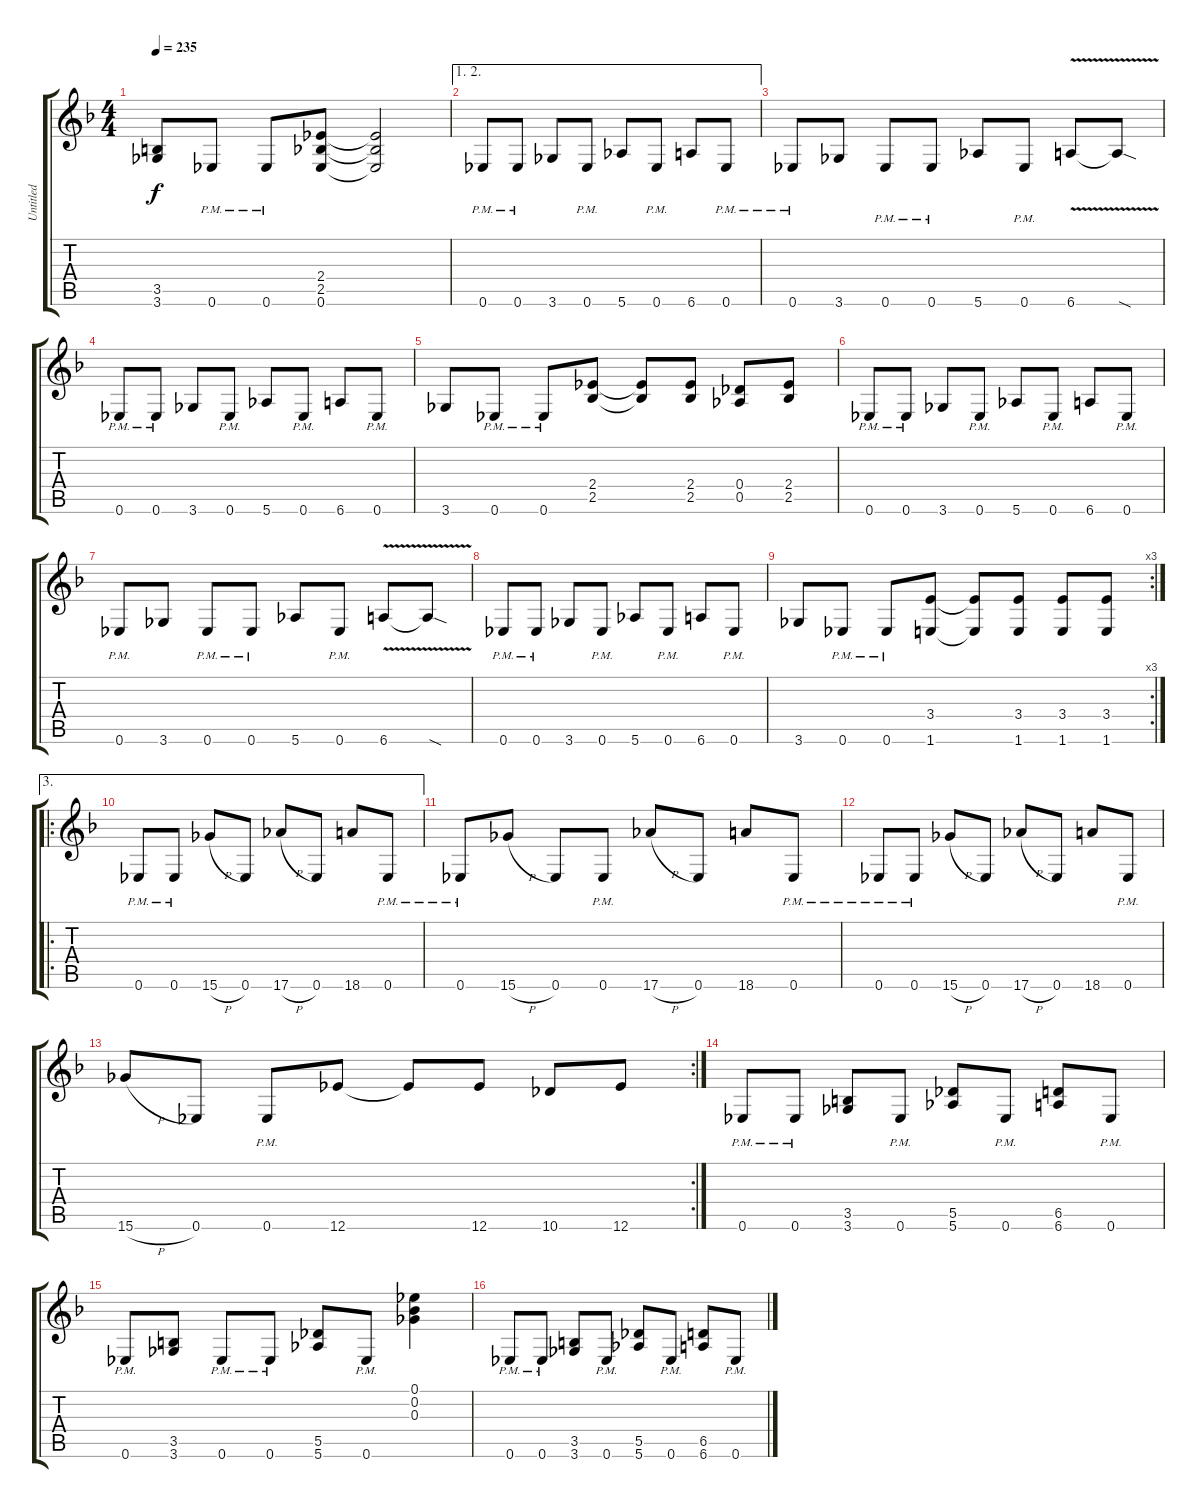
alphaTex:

\track ("Untitled" "Untitled") {instrument distortionguitar}
\staff {score tabs}
\tuning (Eb4 Bb3 Gb3 Db3 Ab2 Eb2) {hide}
\ts (4 4)
\tempo 235
\clef g2
\ks f
(3.5 3.6).8{dy f} 0.6{pm}.8 0.6{pm}.8 (2.4 2.5 0.6).8 (2.4{t} 2.5{t} 0.6{t}).2 |
\ae (1 2)
0.6{pm}.8 0.6{pm}.8 3.6.8 0.6{pm}.8 5.6.8 0.6{pm}.8 6.6.8 0.6{pm}.8 |
0.6{pm}.8 3.6.8 0.6{pm}.8 0.6{pm}.8 5.6.8 0.6{pm}.8 6.6{v}.8 6.6{sod t}.8 |
0.6{pm}.8 0.6{pm}.8 3.6.8 0.6{pm}.8 5.6.8 0.6{pm}.8 6.6.8 0.6{pm}.8 |
3.6.8 0.6{pm}.8 0.6{pm}.8 (2.4 2.5).8 (2.4{t} 2.5{t}).8 (2.4 2.5).8 (0.4 0.5).8 (2.4 2.5).8 |
0.6{pm}.8 0.6{pm}.8 3.6.8 0.6{pm}.8 5.6.8 0.6{pm}.8 6.6.8 0.6{pm}.8 |
0.6{pm}.8 3.6.8 0.6{pm}.8 0.6{pm}.8 5.6.8 0.6{pm}.8 6.6{v}.8 6.6{sod t}.8 |
0.6{pm}.8 0.6{pm}.8 3.6.8 0.6{pm}.8 5.6.8 0.6{pm}.8 6.6.8 0.6{pm}.8 |
\rc 3
3.6.8 0.6{pm}.8 0.6{pm}.8 (3.4 1.6).8 (3.4{t} 1.6{t}).8 (3.4 1.6).8 (3.4 1.6).8 (3.4 1.6).8 |
\ae 3
\ro
0.6{pm}.8 0.6{pm}.8 15.6{h}.8 0.6.8 17.6{h}.8 0.6.8 18.6.8 0.6{pm}.8 |
0.6{pm}.8 15.6{h}.8 0.6.8 0.6{pm}.8 17.6{h}.8 0.6.8 18.6.8 0.6{pm}.8 |
0.6{pm}.8 0.6{pm}.8 15.6{h}.8 0.6.8 17.6{h}.8 0.6.8 18.6.8 0.6{pm}.8 |
\rc 2
15.6{h}.8 0.6.8 0.6{pm}.8 12.6.8 12.6{t}.8 12.6.8 10.6.8 12.6.8 |
0.6{pm}.8 0.6{pm}.8 (3.5 3.6).8 0.6{pm}.8 (5.5 5.6).8 0.6{pm}.8 (6.5 6.6).8 0.6{pm}.8 |
0.6{pm}.8 (3.5 3.6).8 0.6{pm}.8 0.6{pm}.8 (5.5 5.6).8 0.6{pm}.8 (0.1 0.2 0.3).4 |
0.6{pm}.8 0.6{pm}.8 (3.5 3.6).8 0.6{pm}.8 (5.5 5.6).8 0.6{pm}.8 (6.5 6.6).8 0.6{pm}.8
